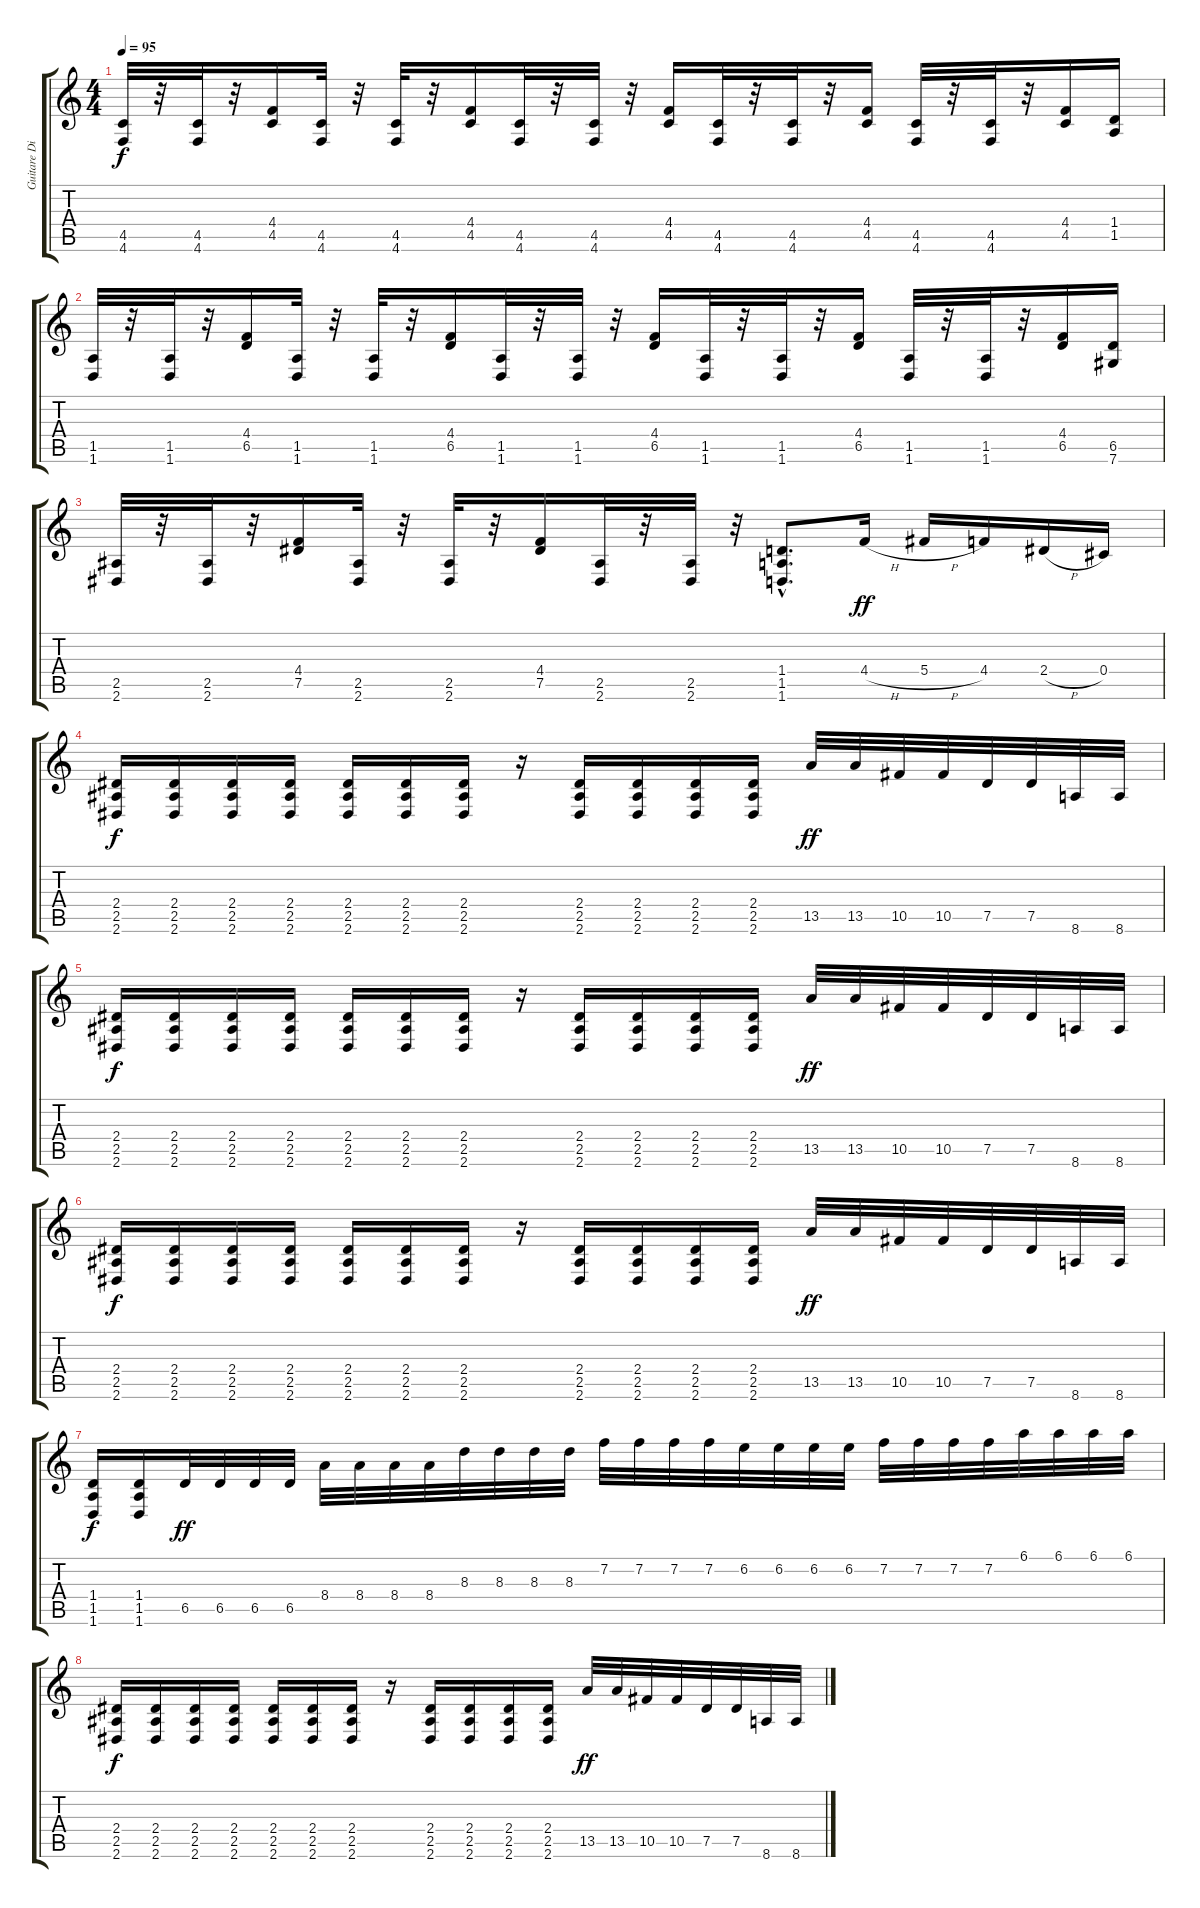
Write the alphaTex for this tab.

\track ("Guitare Distortion 1" "Guitare Di") {instrument distortionguitar}
\staff {score tabs}
\tuning (Eb4 Bb3 Gb3 Db3 Ab2 Db2) {hide}
\ts (4 4)
\tempo 95
\clef g2
\ks c
(4.5 4.6).32{dy f} r.32 (4.5 4.6).32 r.32 (4.4 4.5).16 (4.5 4.6).32 r.32 (4.5 4.6).32 r.32 (4.4 4.5).16 (4.5 4.6).32 r.32 (4.5 4.6).32 r.32 (4.4 4.5).16 (4.5 4.6).32 r.32 (4.5 4.6).32 r.32 (4.4 4.5).16 (4.5 4.6).32 r.32 (4.5 4.6).32 r.32 (4.4 4.5).16 (1.4 1.5).16 |
(1.5 1.6).32 r.32 (1.5 1.6).32 r.32 (4.4 6.5).16 (1.5 1.6).32 r.32 (1.5 1.6).32 r.32 (4.4 6.5).16 (1.5 1.6).32 r.32 (1.5 1.6).32 r.32 (4.4 6.5).16 (1.5 1.6).32 r.32 (1.5 1.6).32 r.32 (4.4 6.5).16 (1.5 1.6).32 r.32 (1.5 1.6).32 r.32 (4.4 6.5).16 (6.5 7.6).16 |
(2.5 2.6).32 r.32 (2.5 2.6).32 r.32 (4.4 7.5).16 (2.5 2.6).32 r.32 (2.5 2.6).32 r.32 (4.4 7.5).16 (2.5 2.6).32 r.32 (2.5 2.6).32 r.32 (1.4{hac} 1.5{hac} 1.6{hac}).8{d} 4.4{h}.16{dy ff} 5.4{h}.16 4.4.16 2.4{h}.16 0.4.16 |
(2.4 2.5 2.6).16{dy f} (2.4 2.5 2.6).16 (2.4 2.5 2.6).16 (2.4 2.5 2.6).16 (2.4 2.5 2.6).16 (2.4 2.5 2.6).16 (2.4 2.5 2.6).16 r.16 (2.4 2.5 2.6).16 (2.4 2.5 2.6).16 (2.4 2.5 2.6).16 (2.4 2.5 2.6).16 13.5.32{dy ff} 13.5.32 10.5.32 10.5.32 7.5.32 7.5.32 8.6.32 8.6.32 |
(2.4 2.5 2.6).16{dy f} (2.4 2.5 2.6).16 (2.4 2.5 2.6).16 (2.4 2.5 2.6).16 (2.4 2.5 2.6).16 (2.4 2.5 2.6).16 (2.4 2.5 2.6).16 r.16 (2.4 2.5 2.6).16 (2.4 2.5 2.6).16 (2.4 2.5 2.6).16 (2.4 2.5 2.6).16 13.5.32{dy ff} 13.5.32 10.5.32 10.5.32 7.5.32 7.5.32 8.6.32 8.6.32 |
(2.4 2.5 2.6).16{dy f} (2.4 2.5 2.6).16 (2.4 2.5 2.6).16 (2.4 2.5 2.6).16 (2.4 2.5 2.6).16 (2.4 2.5 2.6).16 (2.4 2.5 2.6).16 r.16 (2.4 2.5 2.6).16 (2.4 2.5 2.6).16 (2.4 2.5 2.6).16 (2.4 2.5 2.6).16 13.5.32{dy ff} 13.5.32 10.5.32 10.5.32 7.5.32 7.5.32 8.6.32 8.6.32 |
(1.4 1.5 1.6).16{dy f} (1.4 1.5 1.6).16 6.5.32{dy ff} 6.5.32 6.5.32 6.5.32 8.4.32 8.4.32 8.4.32 8.4.32 8.3.32 8.3.32 8.3.32 8.3.32 7.2.32 7.2.32 7.2.32 7.2.32 6.2.32 6.2.32 6.2.32 6.2.32 7.2.32 7.2.32 7.2.32 7.2.32 6.1.32 6.1.32 6.1.32 6.1.32 |
(2.4 2.5 2.6).16{dy f} (2.4 2.5 2.6).16 (2.4 2.5 2.6).16 (2.4 2.5 2.6).16 (2.4 2.5 2.6).16 (2.4 2.5 2.6).16 (2.4 2.5 2.6).16 r.16 (2.4 2.5 2.6).16 (2.4 2.5 2.6).16 (2.4 2.5 2.6).16 (2.4 2.5 2.6).16 13.5.32{dy ff} 13.5.32 10.5.32 10.5.32 7.5.32 7.5.32 8.6.32 8.6.32
